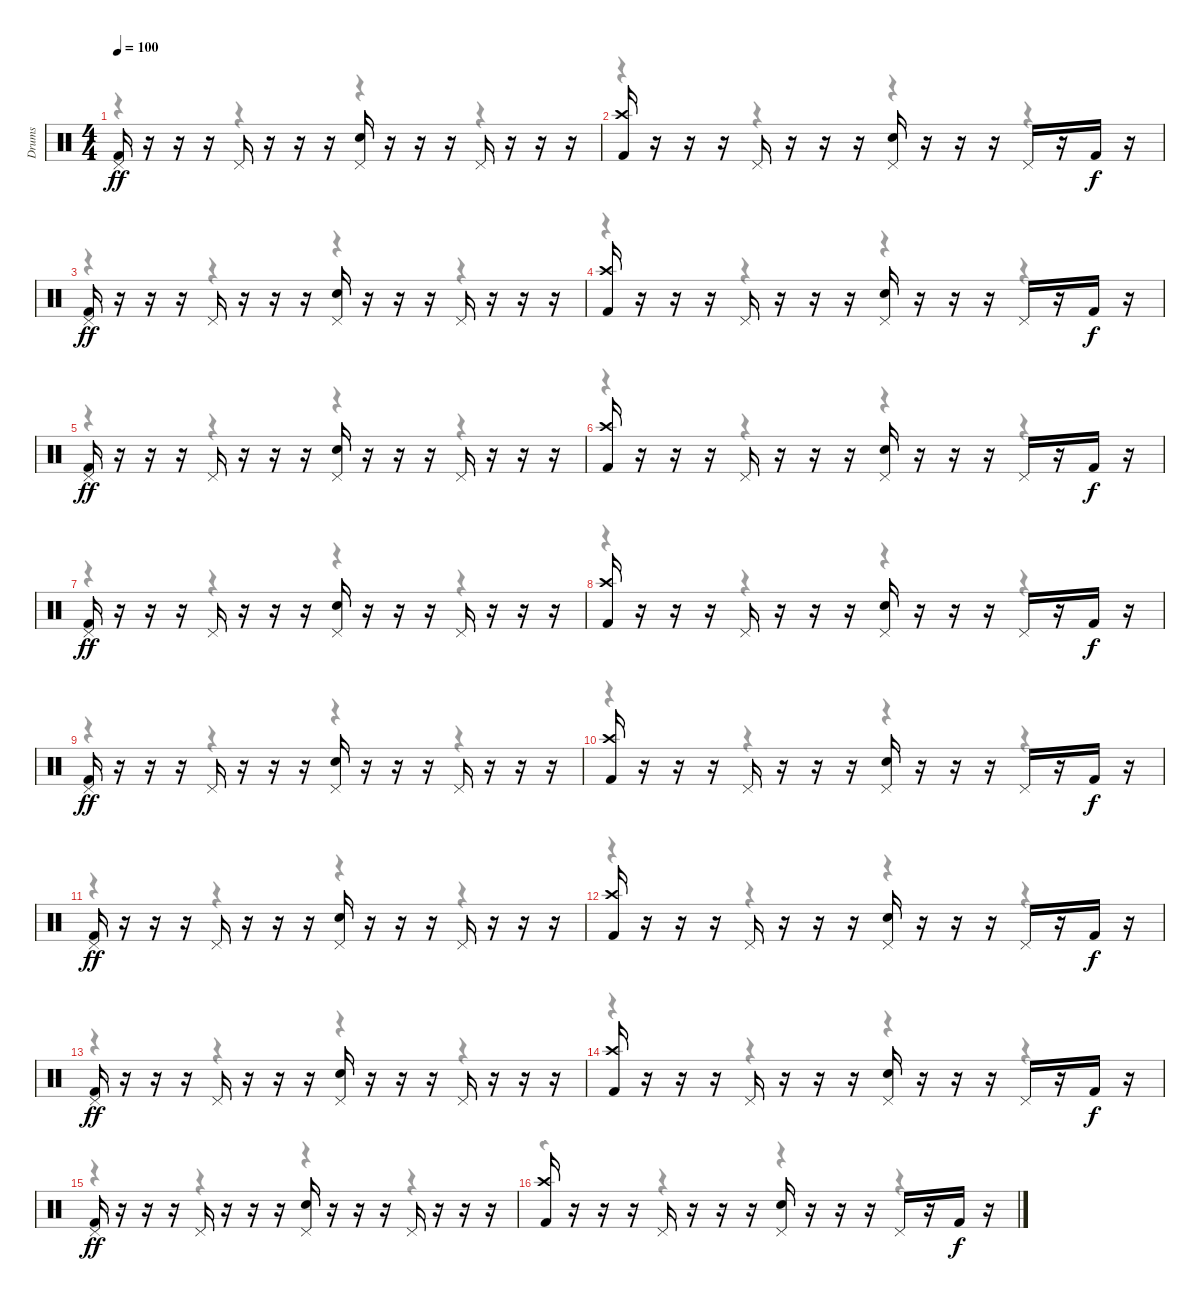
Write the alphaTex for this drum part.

\track ("Drums" "Drums") {instrument percussion}
\staff {score}
\articulation defaults
\voice
\ts (4 4)
\tempo 100
\clef neutral
\ks c
("Kick (hit) 2" "Pedal Hi-Hat (hit)").16{dy ff} r.16 r.16 r.16 "Pedal Hi-Hat (hit)".16 r.16 r.16 r.16 ("Snare (hit) 2" "Pedal Hi-Hat (hit)").16 r.16 r.16 r.16 "Pedal Hi-Hat (hit)".16 r.16 r.16 r.16 |
("Kick (hit) 2" "Crash high (hit)").16 r.16 r.16 r.16 "Pedal Hi-Hat (hit)".16 r.16 r.16 r.16 ("Snare (hit) 2" "Pedal Hi-Hat (hit)").16 r.16 r.16 r.16 "Pedal Hi-Hat (hit)".16 r.16 "Kick (hit) 2".16{dy f} r.16 |
("Kick (hit) 2" "Pedal Hi-Hat (hit)").16{dy ff} r.16 r.16 r.16 "Pedal Hi-Hat (hit)".16 r.16 r.16 r.16 ("Snare (hit) 2" "Pedal Hi-Hat (hit)").16 r.16 r.16 r.16 "Pedal Hi-Hat (hit)".16 r.16 r.16 r.16 |
("Kick (hit) 2" "Crash high (hit)").16 r.16 r.16 r.16 "Pedal Hi-Hat (hit)".16 r.16 r.16 r.16 ("Snare (hit) 2" "Pedal Hi-Hat (hit)").16 r.16 r.16 r.16 "Pedal Hi-Hat (hit)".16 r.16 "Kick (hit) 2".16{dy f} r.16 |
("Kick (hit) 2" "Pedal Hi-Hat (hit)").16{dy ff} r.16 r.16 r.16 "Pedal Hi-Hat (hit)".16 r.16 r.16 r.16 ("Snare (hit) 2" "Pedal Hi-Hat (hit)").16 r.16 r.16 r.16 "Pedal Hi-Hat (hit)".16 r.16 r.16 r.16 |
("Kick (hit) 2" "Crash high (hit)").16 r.16 r.16 r.16 "Pedal Hi-Hat (hit)".16 r.16 r.16 r.16 ("Snare (hit) 2" "Pedal Hi-Hat (hit)").16 r.16 r.16 r.16 "Pedal Hi-Hat (hit)".16 r.16 "Kick (hit) 2".16{dy f} r.16 |
("Kick (hit) 2" "Pedal Hi-Hat (hit)").16{dy ff} r.16 r.16 r.16 "Pedal Hi-Hat (hit)".16 r.16 r.16 r.16 ("Snare (hit) 2" "Pedal Hi-Hat (hit)").16 r.16 r.16 r.16 "Pedal Hi-Hat (hit)".16 r.16 r.16 r.16 |
("Kick (hit) 2" "Crash high (hit)").16 r.16 r.16 r.16 "Pedal Hi-Hat (hit)".16 r.16 r.16 r.16 ("Snare (hit) 2" "Pedal Hi-Hat (hit)").16 r.16 r.16 r.16 "Pedal Hi-Hat (hit)".16 r.16 "Kick (hit) 2".16{dy f} r.16 |
("Kick (hit) 2" "Pedal Hi-Hat (hit)").16{dy ff} r.16 r.16 r.16 "Pedal Hi-Hat (hit)".16 r.16 r.16 r.16 ("Snare (hit) 2" "Pedal Hi-Hat (hit)").16 r.16 r.16 r.16 "Pedal Hi-Hat (hit)".16 r.16 r.16 r.16 |
("Kick (hit) 2" "Crash high (hit)").16 r.16 r.16 r.16 "Pedal Hi-Hat (hit)".16 r.16 r.16 r.16 ("Snare (hit) 2" "Pedal Hi-Hat (hit)").16 r.16 r.16 r.16 "Pedal Hi-Hat (hit)".16 r.16 "Kick (hit) 2".16{dy f} r.16 |
("Kick (hit) 2" "Pedal Hi-Hat (hit)").16{dy ff} r.16 r.16 r.16 "Pedal Hi-Hat (hit)".16 r.16 r.16 r.16 ("Snare (hit) 2" "Pedal Hi-Hat (hit)").16 r.16 r.16 r.16 "Pedal Hi-Hat (hit)".16 r.16 r.16 r.16 |
("Kick (hit) 2" "Crash high (hit)").16 r.16 r.16 r.16 "Pedal Hi-Hat (hit)".16 r.16 r.16 r.16 ("Snare (hit) 2" "Pedal Hi-Hat (hit)").16 r.16 r.16 r.16 "Pedal Hi-Hat (hit)".16 r.16 "Kick (hit) 2".16{dy f} r.16 |
("Kick (hit) 2" "Pedal Hi-Hat (hit)").16{dy ff} r.16 r.16 r.16 "Pedal Hi-Hat (hit)".16 r.16 r.16 r.16 ("Snare (hit) 2" "Pedal Hi-Hat (hit)").16 r.16 r.16 r.16 "Pedal Hi-Hat (hit)".16 r.16 r.16 r.16 |
("Kick (hit) 2" "Crash high (hit)").16 r.16 r.16 r.16 "Pedal Hi-Hat (hit)".16 r.16 r.16 r.16 ("Snare (hit) 2" "Pedal Hi-Hat (hit)").16 r.16 r.16 r.16 "Pedal Hi-Hat (hit)".16 r.16 "Kick (hit) 2".16{dy f} r.16 |
("Kick (hit) 2" "Pedal Hi-Hat (hit)").16{dy ff} r.16 r.16 r.16 "Pedal Hi-Hat (hit)".16 r.16 r.16 r.16 ("Snare (hit) 2" "Pedal Hi-Hat (hit)").16 r.16 r.16 r.16 "Pedal Hi-Hat (hit)".16 r.16 r.16 r.16 |
("Kick (hit) 2" "Crash high (hit)").16 r.16 r.16 r.16 "Pedal Hi-Hat (hit)".16 r.16 r.16 r.16 ("Snare (hit) 2" "Pedal Hi-Hat (hit)").16 r.16 r.16 r.16 "Pedal Hi-Hat (hit)".16 r.16 "Kick (hit) 2".16{dy f} r.16
\voice
\clef neutral
\ottava regular
\simile none
\ks c
r.4{dy f} r.4 r.4 r.4 |
r.4 r.4 r.4 r.4 |
r.4 r.4 r.4 r.4 |
r.4 r.4 r.4 r.4 |
r.4 r.4 r.4 r.4 |
r.4 r.4 r.4 r.4 |
r.4 r.4 r.4 r.4 |
r.4 r.4 r.4 r.4 |
r.4 r.4 r.4 r.4 |
r.4 r.4 r.4 r.4 |
r.4 r.4 r.4 r.4 |
r.4 r.4 r.4 r.4 |
r.4 r.4 r.4 r.4 |
r.4 r.4 r.4 r.4 |
r.4 r.4 r.4 r.4 |
r.4 r.4 r.4 r.4
